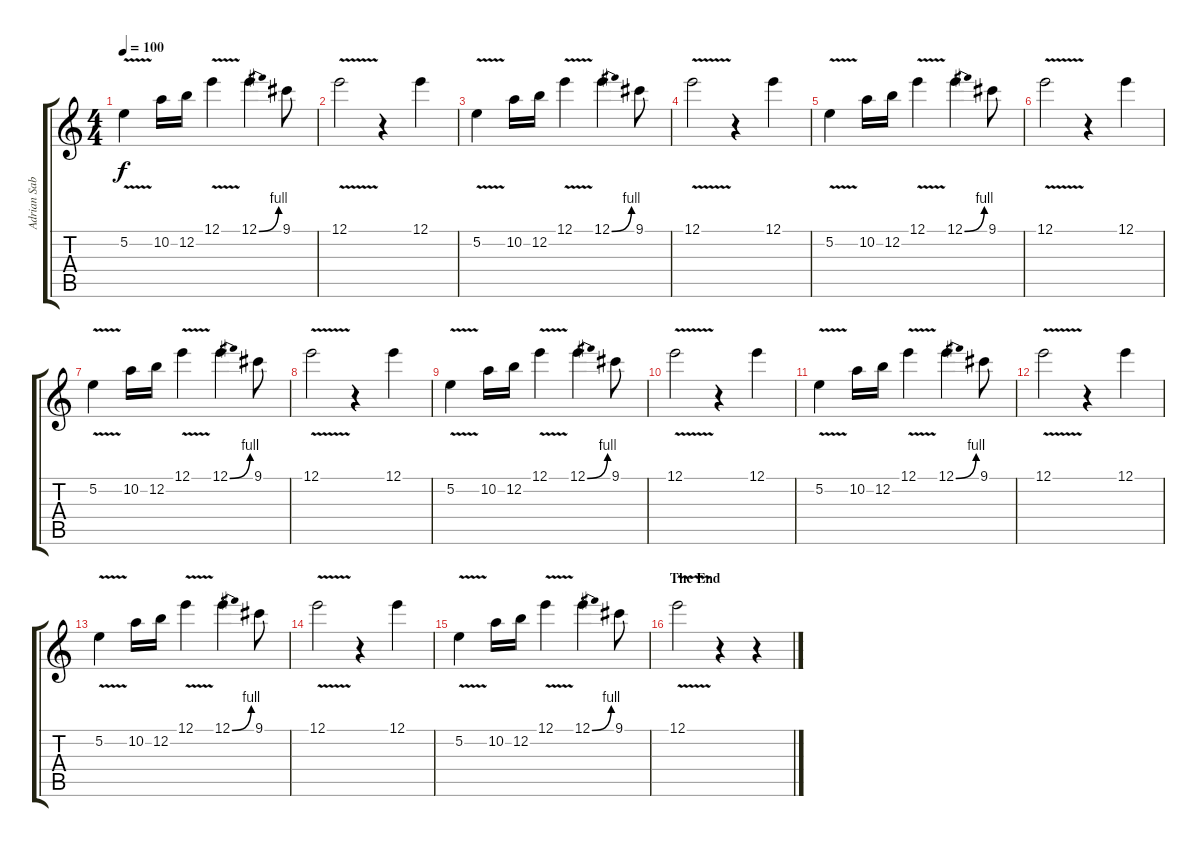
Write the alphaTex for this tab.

\track ("Adrian Sabbath" "Adrian Sab") {instrument distortionguitar}
\staff {score tabs}
\tuning (E4 B3 G3 D3 A2 E2) {hide}
\ts (4 4)
\tempo 100
\clef g2
\ks c
5.2{v}.4{dy f volume 13} 10.2.16 12.2.16 12.1{v}.4 12.1{be (bend 0 0 60 4)}.4 9.1.8 |
12.1{v}.2 r.4 12.1.4 |
5.2{v}.4{volume 12} 10.2.16 12.2.16 12.1{v}.4 12.1{be (bend 0 0 60 4)}.4 9.1.8 |
12.1{v}.2 r.4 12.1.4 |
5.2{v}.4{volume 11} 10.2.16 12.2.16 12.1{v}.4 12.1{be (bend 0 0 60 4)}.4 9.1.8 |
12.1{v}.2 r.4 12.1.4 |
5.2{v}.4{volume 10} 10.2.16 12.2.16 12.1{v}.4 12.1{be (bend 0 0 60 4)}.4 9.1.8 |
12.1{v}.2 r.4 12.1.4 |
5.2{v}.4{volume 8} 10.2.16 12.2.16 12.1{v}.4 12.1{be (bend 0 0 60 4)}.4 9.1.8 |
12.1{v}.2 r.4 12.1.4 |
5.2{v}.4{volume 7} 10.2.16 12.2.16 12.1{v}.4 12.1{be (bend 0 0 60 4)}.4 9.1.8 |
12.1{v}.2 r.4 12.1.4 |
5.2{v}.4{volume 7} 10.2.16 12.2.16 12.1{v}.4 12.1{be (bend 0 0 60 4)}.4 9.1.8 |
12.1{v}.2 r.4 12.1.4 |
5.2{v}.4{volume 7} 10.2.16 12.2.16 12.1{v}.4 12.1{be (bend 0 0 60 4)}.4 9.1.8 |
\section ("" "The End")
12.1{v}.2 r.4 r.4
